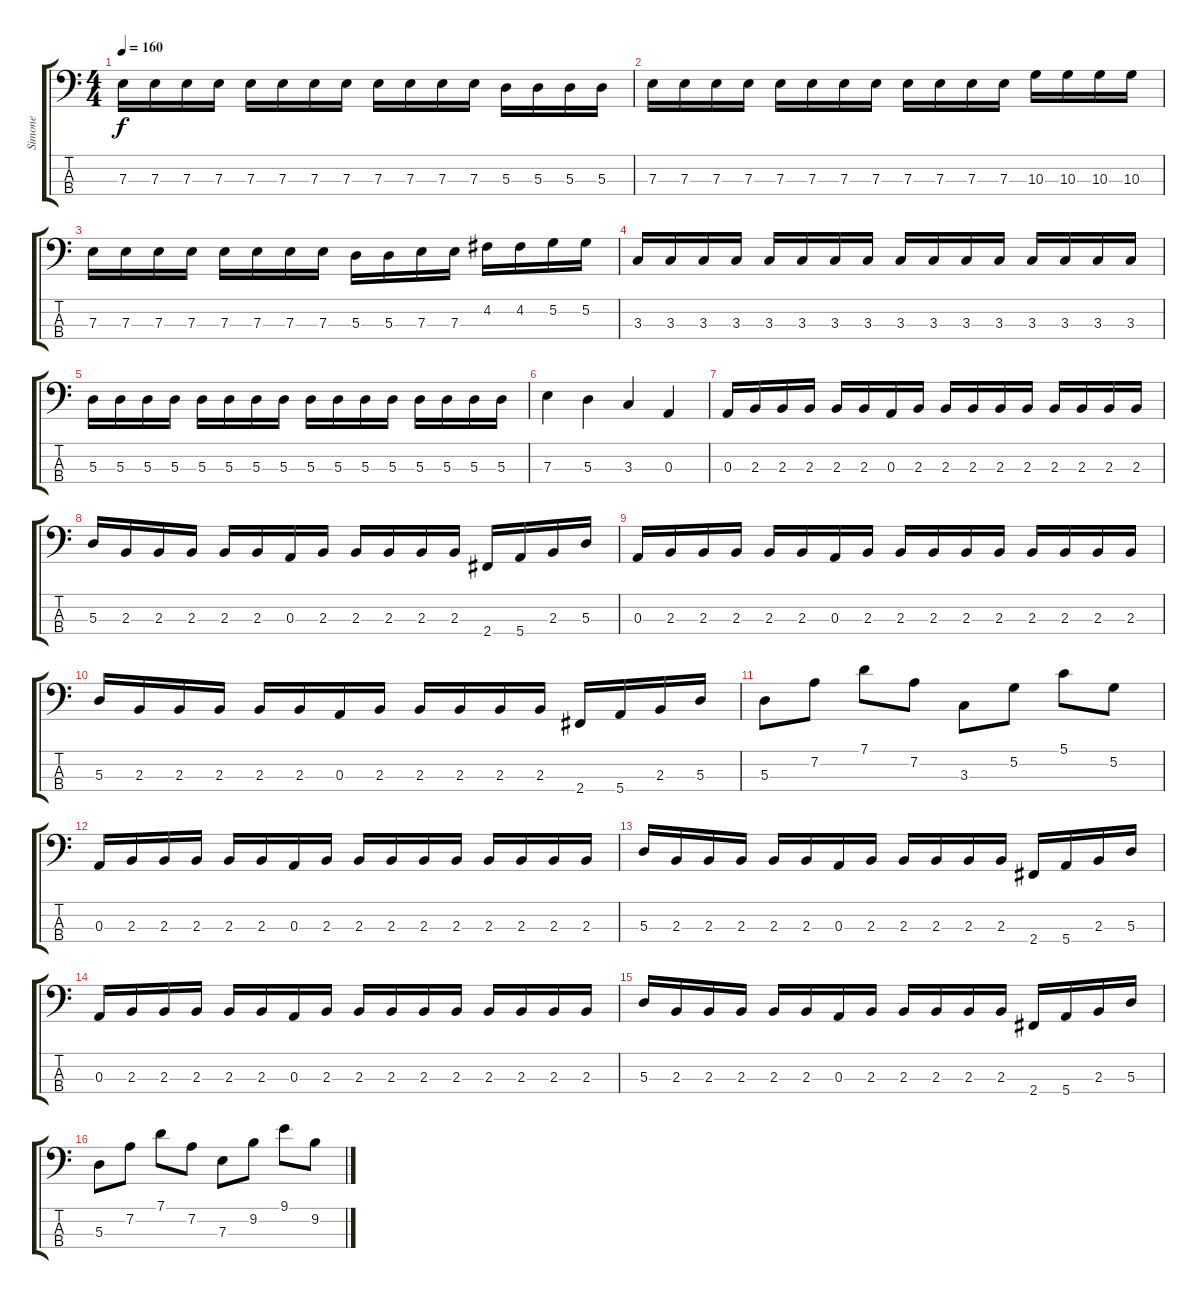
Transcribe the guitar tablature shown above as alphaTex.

\track ("Simone" "Simone") {instrument electricbassfinger}
\staff {score tabs}
\tuning (G2 D2 A1 E1) {hide}
\ts (4 4)
\tempo 160
\clef f4
\ks c
7.3.16{dy f} 7.3.16 7.3.16 7.3.16 7.3.16 7.3.16 7.3.16 7.3.16 7.3.16 7.3.16 7.3.16 7.3.16 5.3.16 5.3.16 5.3.16 5.3.16 |
7.3.16 7.3.16 7.3.16 7.3.16 7.3.16 7.3.16 7.3.16 7.3.16 7.3.16 7.3.16 7.3.16 7.3.16 10.3.16 10.3.16 10.3.16 10.3.16 |
7.3.16 7.3.16 7.3.16 7.3.16 7.3.16 7.3.16 7.3.16 7.3.16 5.3.16 5.3.16 7.3.16 7.3.16 4.2.16 4.2.16 5.2.16 5.2.16 |
3.3.16 3.3.16 3.3.16 3.3.16 3.3.16 3.3.16 3.3.16 3.3.16 3.3.16 3.3.16 3.3.16 3.3.16 3.3.16 3.3.16 3.3.16 3.3.16 |
5.3.16 5.3.16 5.3.16 5.3.16 5.3.16 5.3.16 5.3.16 5.3.16 5.3.16 5.3.16 5.3.16 5.3.16 5.3.16 5.3.16 5.3.16 5.3.16 |
7.3.4 5.3.4 3.3.4 0.3.4 |
0.3.16 2.3.16 2.3.16 2.3.16 2.3.16 2.3.16 0.3.16 2.3.16 2.3.16 2.3.16 2.3.16 2.3.16 2.3.16 2.3.16 2.3.16 2.3.16 |
5.3.16 2.3.16 2.3.16 2.3.16 2.3.16 2.3.16 0.3.16 2.3.16 2.3.16 2.3.16 2.3.16 2.3.16 2.4.16 5.4.16 2.3.16 5.3.16 |
0.3.16 2.3.16 2.3.16 2.3.16 2.3.16 2.3.16 0.3.16 2.3.16 2.3.16 2.3.16 2.3.16 2.3.16 2.3.16 2.3.16 2.3.16 2.3.16 |
5.3.16 2.3.16 2.3.16 2.3.16 2.3.16 2.3.16 0.3.16 2.3.16 2.3.16 2.3.16 2.3.16 2.3.16 2.4.16 5.4.16 2.3.16 5.3.16 |
5.3.8 7.2.8 7.1.8 7.2.8 3.3.8 5.2.8 5.1.8 5.2.8 |
0.3.16 2.3.16 2.3.16 2.3.16 2.3.16 2.3.16 0.3.16 2.3.16 2.3.16 2.3.16 2.3.16 2.3.16 2.3.16 2.3.16 2.3.16 2.3.16 |
5.3.16 2.3.16 2.3.16 2.3.16 2.3.16 2.3.16 0.3.16 2.3.16 2.3.16 2.3.16 2.3.16 2.3.16 2.4.16 5.4.16 2.3.16 5.3.16 |
0.3.16 2.3.16 2.3.16 2.3.16 2.3.16 2.3.16 0.3.16 2.3.16 2.3.16 2.3.16 2.3.16 2.3.16 2.3.16 2.3.16 2.3.16 2.3.16 |
5.3.16 2.3.16 2.3.16 2.3.16 2.3.16 2.3.16 0.3.16 2.3.16 2.3.16 2.3.16 2.3.16 2.3.16 2.4.16 5.4.16 2.3.16 5.3.16 |
5.3.8 7.2.8 7.1.8 7.2.8 7.3.8 9.2.8 9.1.8 9.2.8
